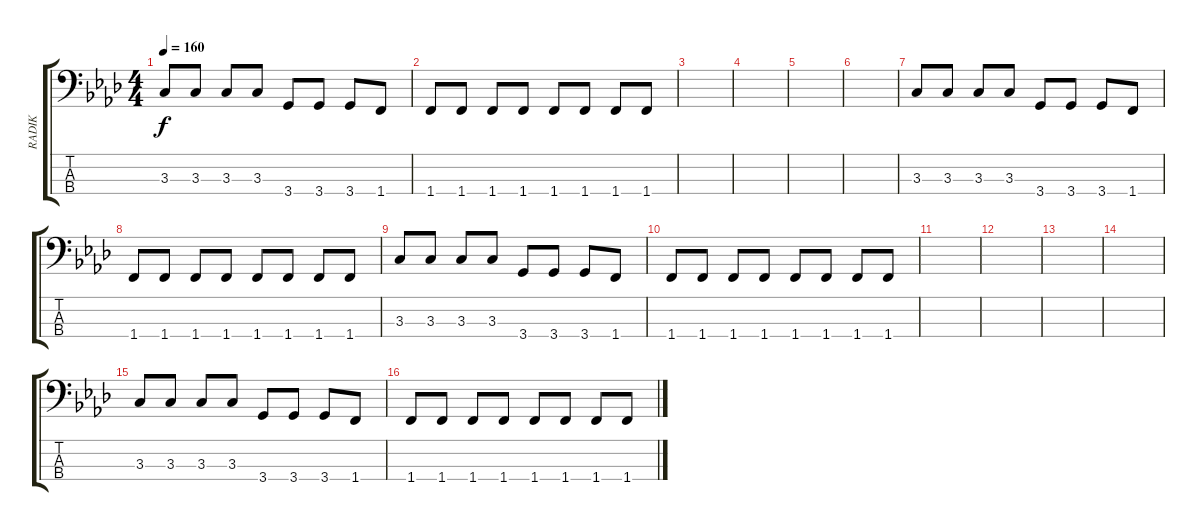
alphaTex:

\track ("RADIK" "RADIK") {instrument electricbassfinger}
\staff {score tabs}
\tuning (G2 D2 A1 E1) {hide}
\ts (4 4)
\tempo 160
\clef f4
\ks ab
3.3.8{dy f} 3.3.8 3.3.8 3.3.8 3.4.8 3.4.8 3.4.8 1.4.8 |
1.4.8 1.4.8 1.4.8 1.4.8 1.4.8 1.4.8 1.4.8 1.4.8 |
|
|
|
|
3.3.8 3.3.8 3.3.8 3.3.8 3.4.8 3.4.8 3.4.8 1.4.8 |
1.4.8 1.4.8 1.4.8 1.4.8 1.4.8 1.4.8 1.4.8 1.4.8 |
3.3.8 3.3.8 3.3.8 3.3.8 3.4.8 3.4.8 3.4.8 1.4.8 |
1.4.8 1.4.8 1.4.8 1.4.8 1.4.8 1.4.8 1.4.8 1.4.8 |
|
|
|
|
3.3.8 3.3.8 3.3.8 3.3.8 3.4.8 3.4.8 3.4.8 1.4.8 |
1.4.8 1.4.8 1.4.8 1.4.8 1.4.8 1.4.8 1.4.8 1.4.8
